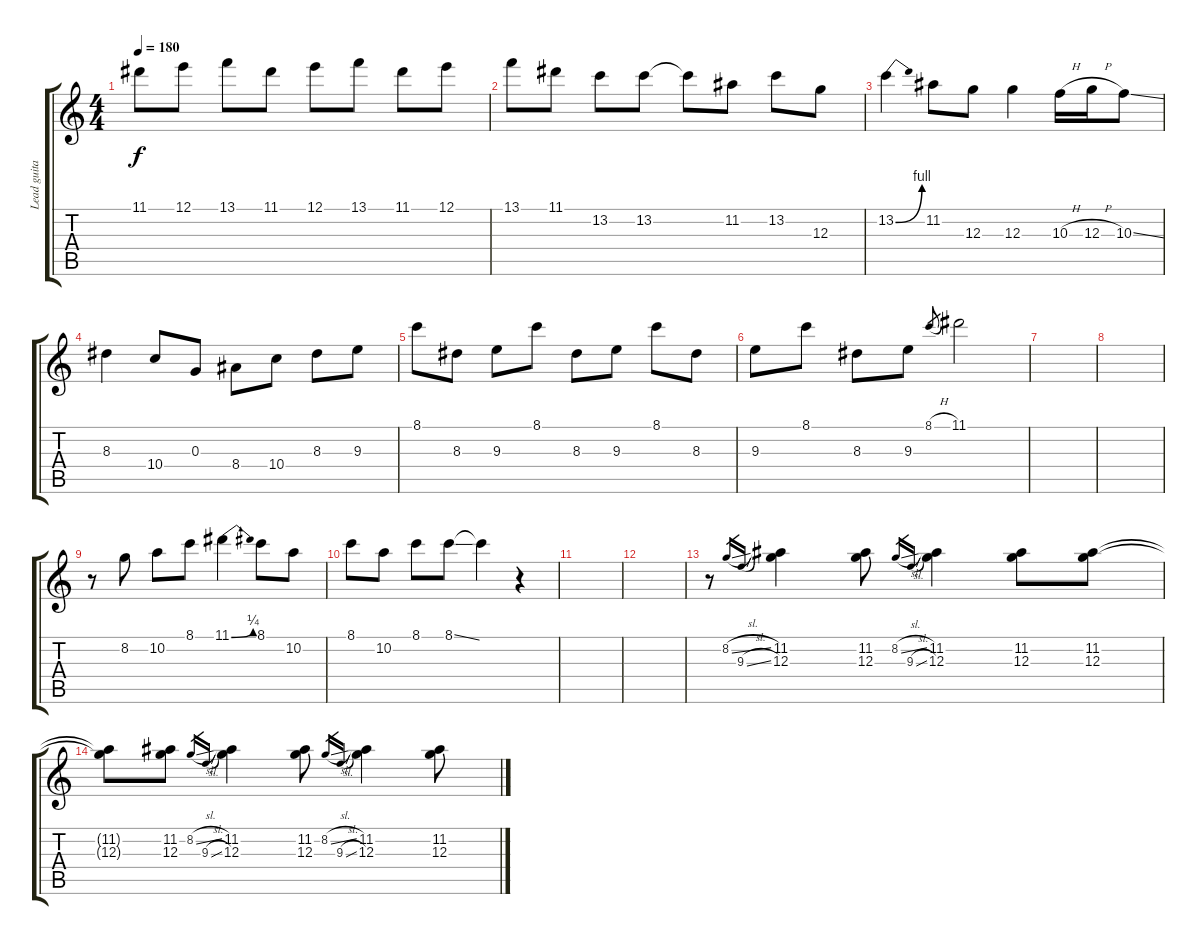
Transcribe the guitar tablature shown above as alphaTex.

\track ("Lead guitar" "Lead guita") {instrument distortionguitar}
\staff {score tabs}
\tuning (E4 B3 G3 D3 A2 E2) {hide}
\ts (4 4)
\tempo 180
\clef g2
\ks c
11.1.8{dy f} 12.1.8 13.1.8 11.1.8 12.1.8 13.1.8 11.1.8 12.1.8 |
13.1.8 11.1.8 13.2.8 13.2.8 13.2{t}.8 11.2.8 13.2.8 12.3.8 |
13.2{be (bend 0 0 60 4)}.4 11.2.8 12.3.8 12.3.4 10.3{h}.16 12.3{h}.16 10.3{ss}.8 |
8.3.4 10.4.8 0.3.8 8.4.8 10.4.8 8.3.8 9.3.8 |
8.1.8 8.3.8 9.3.8 8.1.8 8.3.8 9.3.8 8.1.8 8.3.8 |
9.3.8 8.1.8 8.3.8 9.3.8 8.1{h}.8{gr} 11.1.2 |
|
|
r.8 8.2.8 10.2.8 8.1.8 11.1{be (bend 0 0 60 1)}.4 8.1.8 10.2.8 |
8.1.8 10.2.8 8.1.8 8.1{ss}.8 8.1{t}.4 r.4 |
|
|
r.8 8.2{sl}.16{gr} 9.3{sl}.16{gr} (11.2 12.3).4 (11.2 12.3).8 8.2{sl}.16{gr} 9.3{sl}.16{gr} (11.2 12.3).4 (11.2 12.3).8 (11.2 12.3).8 |
(11.2{t} 12.3{t}).8 (11.2 12.3).8 8.2{sl}.16{gr} 9.3{sl}.16{gr} (11.2 12.3).4 (11.2 12.3).8 8.2{sl}.16{gr} 9.3{sl}.16{gr} (11.2 12.3).4 (11.2 12.3).8
